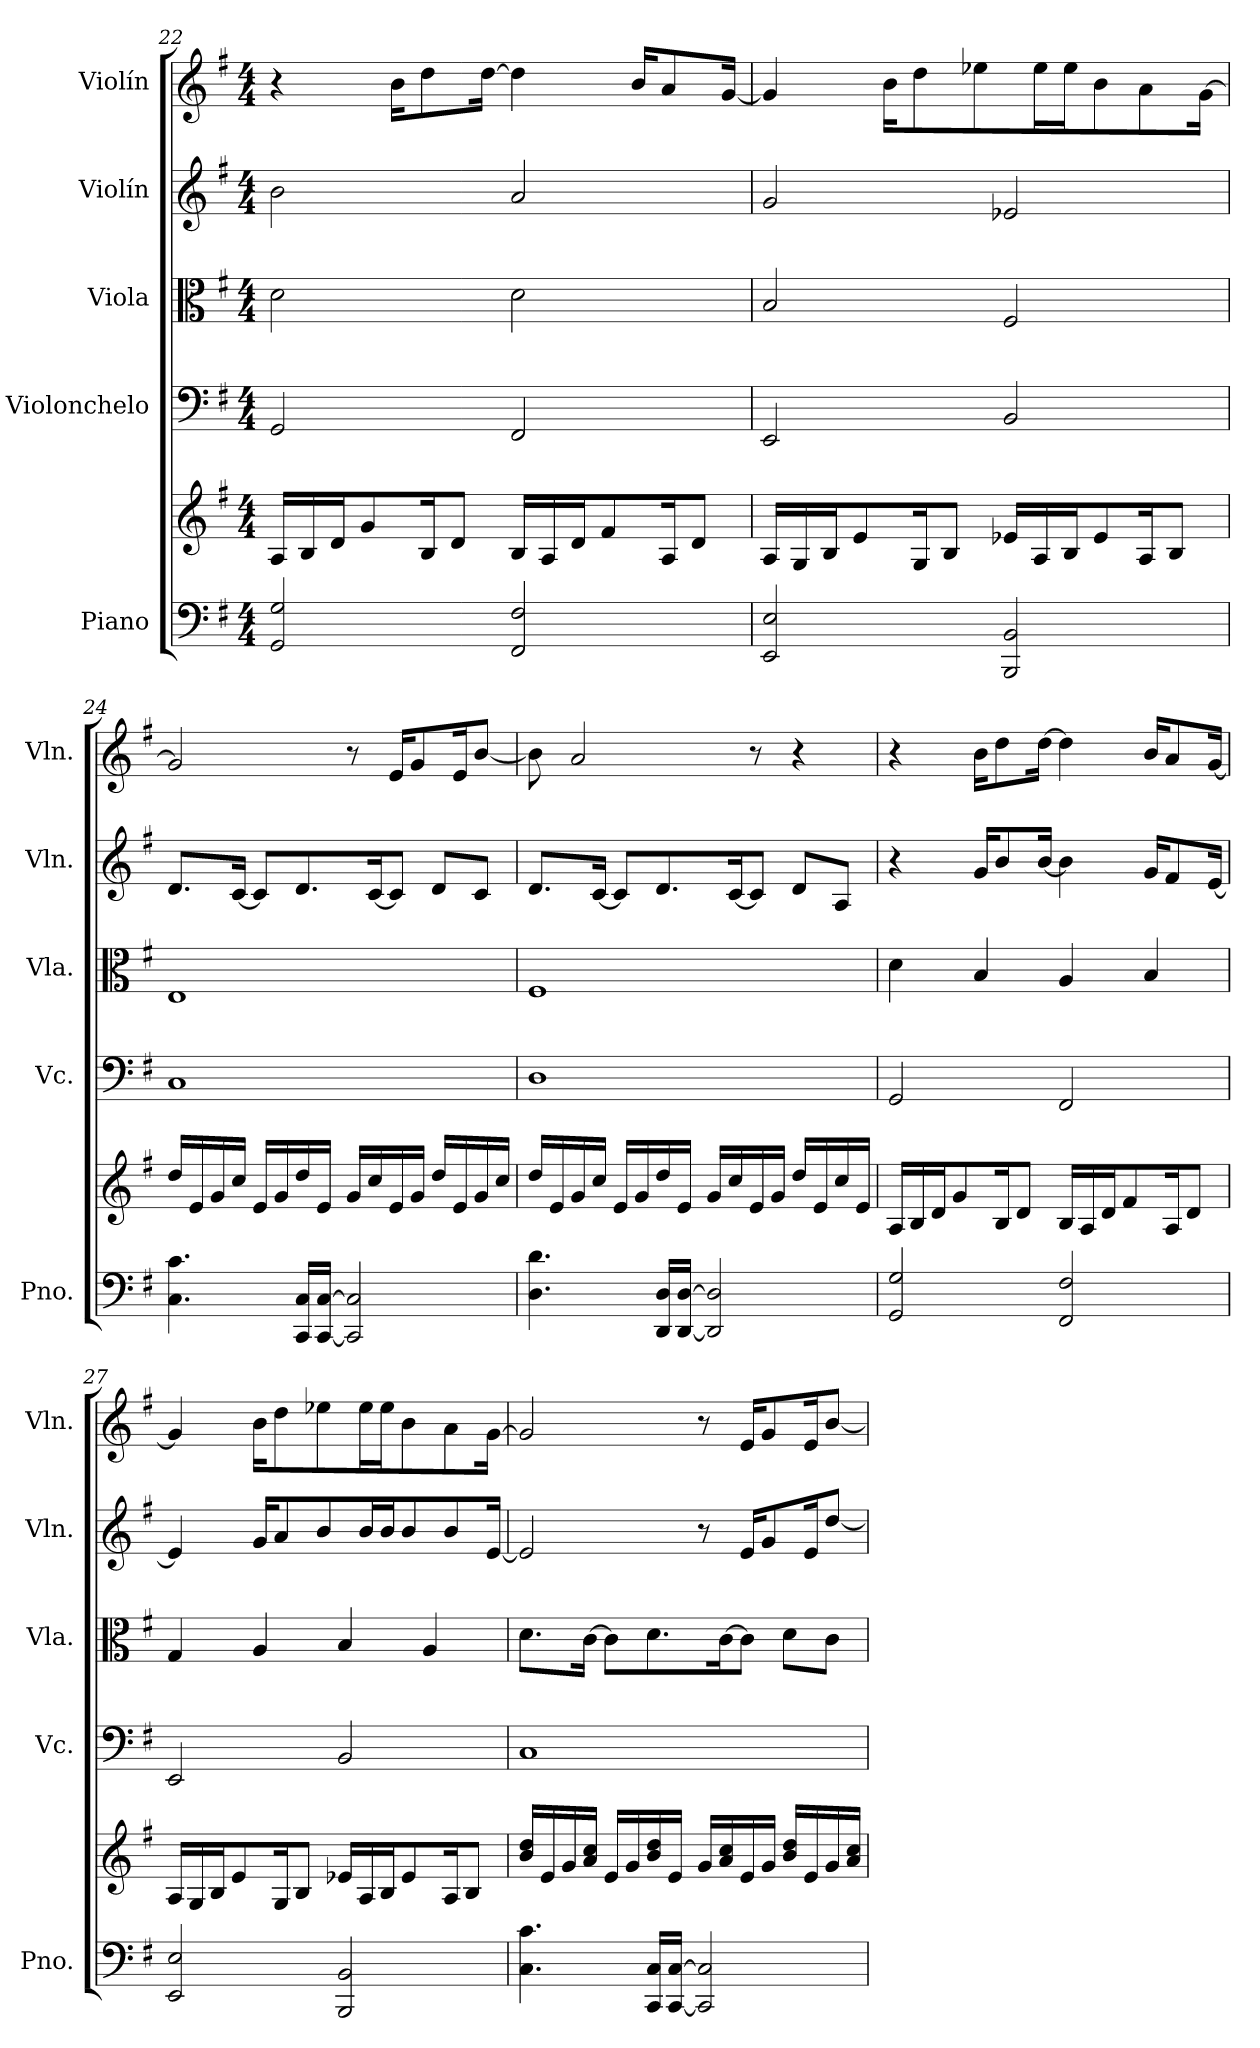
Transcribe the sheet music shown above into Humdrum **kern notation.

**kern	**kern	**kern	**kern	**kern	**kern
*part5	*part5	*part4	*part3	*part2	*part1
*staff6	*staff5	*staff4	*staff3	*staff2	*staff1
*I"Piano	*	*I"Violonchelo	*I"Viola	*I"Violín	*I"Violín
*I'Pno.	*	*I'Vc.	*I'Vla.	*I'Vln.	*I'Vln.
!!LO:PB:g=z
*clefF4	*clefG2	*clefF4	*clefC3	*clefG2	*clefG2
*k[f#]	*k[f#]	*k[f#]	*k[f#]	*k[f#]	*k[f#]
*M4/4	*M4/4	*M4/4	*M4/4	*M4/4	*M4/4
=22	=22	=22	=22	=22	=22
2GG/ 2G/	16A/LL	2GG/	2d\	2b\	4r
.	16B/	.	.	.	.
.	16d/J	.	.	.	.
.	8g/	.	.	.	.
.	.	.	.	.	16b\KL
.	16B/K	.	.	.	8dd\
.	8d/J	.	.	.	.
.	.	.	.	.	[16dd\Jk
2FF#/ 2F#/	16B/LL	2FF#/	2d\	2a/	4dd\]
.	16A/	.	.	.	.
.	16d/J	.	.	.	.
.	8f#/	.	.	.	.
.	.	.	.	.	16b/KL
.	16A/K	.	.	.	8a/
.	8d/J	.	.	.	.
.	.	.	.	.	[16g/Jk
=23	=23	=23	=23	=23	=23
2EE/ 2E/	16A/LL	2EE/	2B/	2g/	4g/]
.	16G/	.	.	.	.
.	16B/J	.	.	.	.
.	8e/	.	.	.	.
.	.	.	.	.	16b\KL
.	16G/K	.	.	.	8dd\
.	8B/J	.	.	.	.
.	.	.	.	.	8ee-X\
2BBB/ 2BB/	16e-X/LL	2BB/	2F#/	2e-X/	.
.	16A/	.	.	.	16ee-\L
.	16B/J	.	.	.	16ee-\J
.	8e-/	.	.	.	8b\
.	16A/K	.	.	.	8a\
.	8B/J	.	.	.	.
.	.	.	.	.	[16g\Jk
!!LO:LB:g=z
=24	=24	=24	=24	=24	=24
4.C\ 4.c\	16dd/LL	1C	1E	8.d/L	2g/]
.	16e/	.	.	.	.
.	16g/	.	.	.	.
.	16cc/JJ	.	.	[16c/Jk	.
.	16e/LL	.	.	8c/L]	.
.	16g/	.	.	.	.
16CC/ 16C/LL	16dd/	.	.	8.d/	.
[16CC/ [16C/JJ	16e/JJ	.	.	.	.
2CC/] 2C/]	16g/LL	.	.	.	8r
.	16cc/	.	.	[16c/K	.
.	16e/	.	.	8c/J]	16e/KL
.	16g/JJ	.	.	.	8g/
.	16dd/LL	.	.	8d/L	.
.	16e/	.	.	.	16e/K
.	16g/	.	.	8c/J	[8b/J
.	16cc/JJ	.	.	.	.
=25	=25	=25	=25	=25	=25
4.D\ 4.d\	16dd/LL	1D	1F#	8.d/L	8b\]
.	16e/	.	.	.	.
.	16g/	.	.	.	2a/
.	16cc/JJ	.	.	[16c/Jk	.
.	16e/LL	.	.	8c/L]	.
.	16g/	.	.	.	.
16DD/ 16D/LL	16dd/	.	.	8.d/	.
[16DD/ [16D/JJ	16e/JJ	.	.	.	.
2DD/] 2D/]	16g/LL	.	.	.	.
.	16cc/	.	.	[16c/K	.
.	16e/	.	.	8c/J]	8r
.	16g/JJ	.	.	.	.
.	16dd/LL	.	.	8d/L	4r
.	16e/	.	.	.	.
.	16cc/	.	.	8A/J	.
.	16e/JJ	.	.	.	.
!!LO:PB:g=z
=26	=26	=26	=26	=26	=26
2GG/ 2G/	16A/LL	2GG/	4d\	4r	4r
.	16B/	.	.	.	.
.	16d/J	.	.	.	.
.	8g/	.	.	.	.
.	.	.	4B/	16g/KL	16b\KL
.	16B/K	.	.	8b/	8dd\
.	8d/J	.	.	.	.
.	.	.	.	[16b/Jk	[16dd\Jk
2FF#/ 2F#/	16B/LL	2FF#/	4A/	4b\]	4dd\]
.	16A/	.	.	.	.
.	16d/J	.	.	.	.
.	8f#/	.	.	.	.
.	.	.	4B/	16g/KL	16b/KL
.	16A/K	.	.	8f#/	8a/
.	8d/J	.	.	.	.
.	.	.	.	[16e/Jk	[16g/Jk
=27	=27	=27	=27	=27	=27
2EE/ 2E/	16A/LL	2EE/	4G/	4e/]	4g/]
.	16G/	.	.	.	.
.	16B/J	.	.	.	.
.	8e/	.	.	.	.
.	.	.	4A/	16g/KL	16b\KL
.	16G/K	.	.	8a/	8dd\
.	8B/J	.	.	.	.
.	.	.	.	8b/	8ee-X\
2BBB/ 2BB/	16e-X/LL	2BB/	4B/	.	.
.	16A/	.	.	16b/L	16ee-\L
.	16B/J	.	.	16b/J	16ee-\J
.	8e-/	.	.	8b/	8b\
.	.	.	4A/	.	.
.	16A/K	.	.	8b/	8a\
.	8B/J	.	.	.	.
.	.	.	.	[16e/Jk	[16g\Jk
!!LO:LB:g=z
=28	=28	=28	=28	=28	=28
4.C\ 4.c\	16b/ 16dd/LL	1C	8.d\L	2e/]	2g/]
.	16e/	.	.	.	.
.	16g/	.	.	.	.
.	16a/ 16cc/JJ	.	[16c\Jk	.	.
.	16e/LL	.	8c\L]	.	.
.	16g/	.	.	.	.
16CC/ 16C/LL	16b/ 16dd/	.	8.d\	.	.
[16CC/ [16C/JJ	16e/JJ	.	.	.	.
2CC/] 2C/]	16g/LL	.	.	8r	8r
.	16a/ 16cc/	.	[16c\K	.	.
.	16e/	.	8c\J]	16e/KL	16e/KL
.	16g/JJ	.	.	8g/	8g/
.	16b/ 16dd/LL	.	8d\L	.	.
.	16e/	.	.	16e/K	16e/K
.	16g/	.	8c\J	[8dd/J	[8b/J
.	16a/ 16cc/JJ	.	.	.	.
=	=	=	=	=	=
*-	*-	*-	*-	*-	*-
